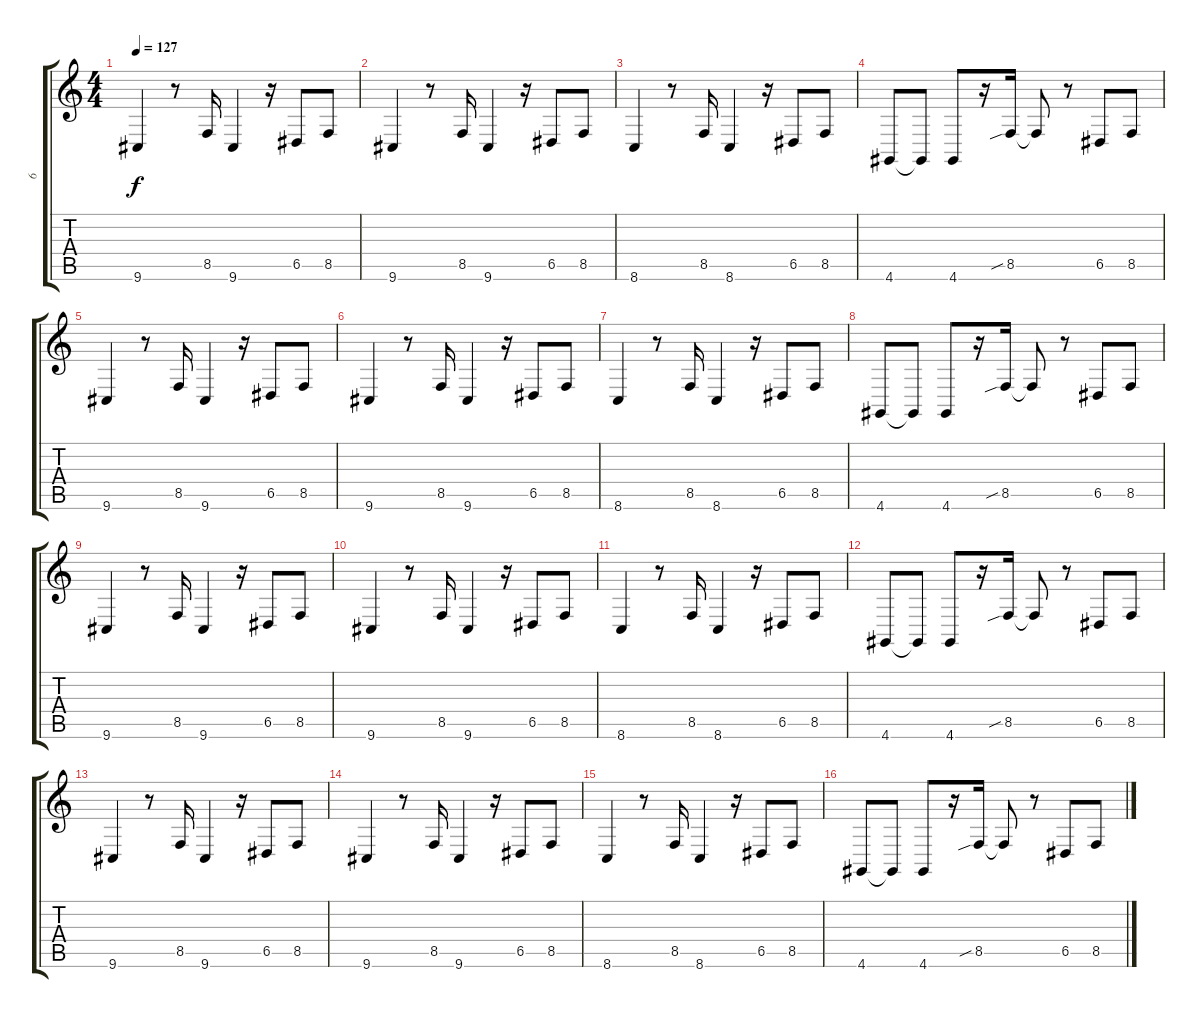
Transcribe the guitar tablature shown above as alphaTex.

\track ("6" "6") {instrument steeldrums}
\staff {score tabs}
\tuning (E4 B3 G3 D3 A2 E2) {hide}
\ts (4 4)
\tempo 127
\clef g2
\ks c
9.6.4{dy f} r.8 8.5.16 9.6.4 r.16 6.5.8 8.5.8 |
9.6.4 r.8 8.5.16 9.6.4 r.16 6.5.8 8.5.8 |
8.6.4 r.8 8.5.16 8.6.4 r.16 6.5.8 8.5.8 |
4.6.8 4.6{t}.8 4.6.8 r.16 8.5{sib}.16 8.5{t}.8 r.8 6.5.8 8.5.8 |
9.6.4 r.8 8.5.16 9.6.4 r.16 6.5.8 8.5.8 |
9.6.4 r.8 8.5.16 9.6.4 r.16 6.5.8 8.5.8 |
8.6.4 r.8 8.5.16 8.6.4 r.16 6.5.8 8.5.8 |
4.6.8 4.6{t}.8 4.6.8 r.16 8.5{sib}.16 8.5{t}.8 r.8 6.5.8 8.5.8 |
9.6.4 r.8 8.5.16 9.6.4 r.16 6.5.8 8.5.8 |
9.6.4 r.8 8.5.16 9.6.4 r.16 6.5.8 8.5.8 |
8.6.4 r.8 8.5.16 8.6.4 r.16 6.5.8 8.5.8 |
4.6.8 4.6{t}.8 4.6.8 r.16 8.5{sib}.16 8.5{t}.8 r.8 6.5.8 8.5.8 |
9.6.4 r.8 8.5.16 9.6.4 r.16 6.5.8 8.5.8 |
9.6.4 r.8 8.5.16 9.6.4 r.16 6.5.8 8.5.8 |
8.6.4 r.8 8.5.16 8.6.4 r.16 6.5.8 8.5.8 |
4.6.8 4.6{t}.8 4.6.8 r.16 8.5{sib}.16 8.5{t}.8 r.8 6.5.8 8.5.8
